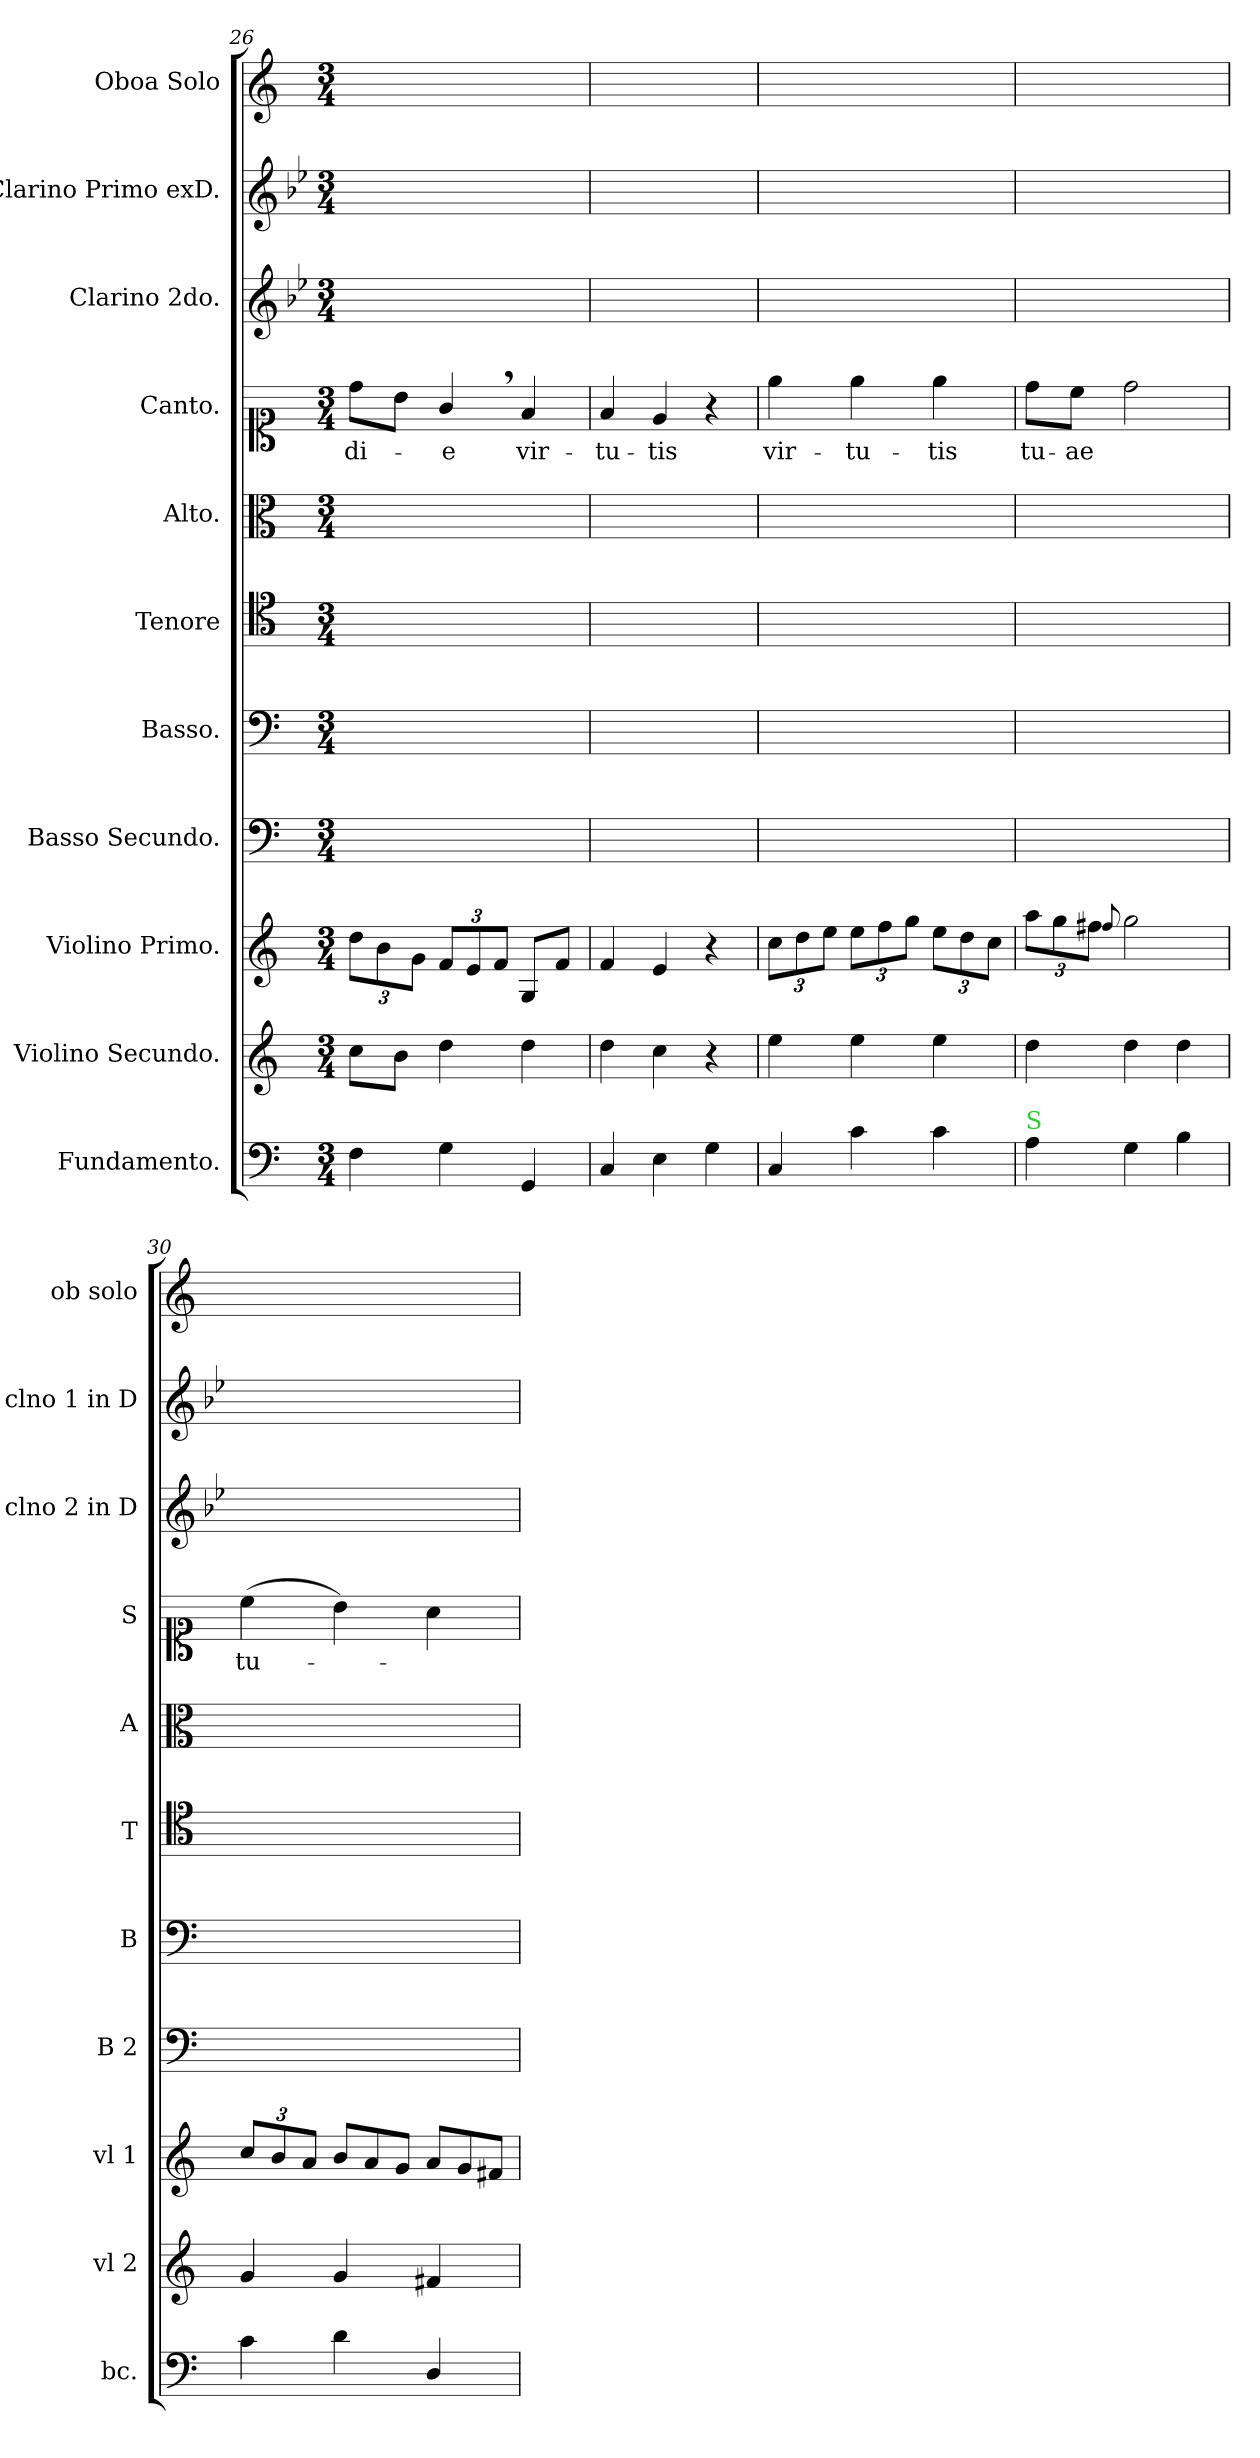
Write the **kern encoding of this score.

**kern	**kern	**kern	**kern	**kern	**kern	**kern	**kern	**text	**kern	**kern	**kern
*part11	*part10	*part9	*part8	*part7	*part6	*part5	*part4	*part4	*part3	*part2	*part1
*staff11	*staff10	*staff9	*staff8	*staff7	*staff6	*staff5	*staff4	*staff4	*staff3	*staff2	*staff1
*I"Fundamento.	*I"Violino Secundo.	*I"Violino Primo.	*I"Basso Secundo.	*I"Basso.	*I"Tenore	*I"Alto.	*I"Canto.	*	*I"Clarino 2do.	*I"Clarino Primo exD.	*I"Oboa Solo
*I'bc.	*I'vl 2	*I'vl 1	*I'B 2	*I'B	*I'T	*I'A	*I'S	*	*I'clno 2 in D	*I'clno 1 in D	*I'ob solo
*clefF4	*clefG2	*clefG2	*clefF4	*clefF4	*clefC4	*clefC3	*clefC1	*	*clefG2	*clefG2	*clefG2
*	*	*	*	*	*	*	*	*	*ITrd-1c-2	*ITrd-1c-2	*
*k[]	*k[]	*k[]	*k[]	*k[]	*k[]	*k[]	*k[]	*	*k[]	*k[]	*k[]
*M3/4	*M3/4	*M3/4	*M3/4	*M3/4	*M3/4	*M3/4	*M3/4	*	*M3/4	*M3/4	*M3/4
=26	=26	=26	=26	=26	=26	=26	=26	=26	=26	=26	=26
4F\	8cc\L	12dd\L	2.ryy	2.ryy	2.ryy	2.ryy	8dd\L	di-	2.ryy	2.ryy	2.ryy
.	.	12b\	.	.	.	.	.	.	.	.	.
.	8b\J	.	.	.	.	.	8b\J	.	.	.	.
.	.	12g\J	.	.	.	.	.	.	.	.	.
4G\	4dd\	12f/L	.	.	.	.	4g,/	-e	.	.	.
.	.	12e/	.	.	.	.	.	.	.	.	.
.	.	12f/J	.	.	.	.	.	.	.	.	.
4GG/	4dd\	8G/L	.	.	.	.	4f/	vir-	.	.	.
.	.	8f/J	.	.	.	.	.	.	.	.	.
=27	=27	=27	=27	=27	=27	=27	=27	=27	=27	=27	=27
4C/	4dd\	4f/	2.ryy	2.ryy	2.ryy	2.ryy	4f/	-tu-	2.ryy	2.ryy	2.ryy
4E\	4cc\	4e/	.	.	.	.	4e/	-tis	.	.	.
4G\	4r	4r	.	.	.	.	4r	.	.	.	.
=28	=28	=28	=28	=28	=28	=28	=28	=28	=28	=28	=28
4C/	4ee\	12cc\L	2.ryy	2.ryy	2.ryy	2.ryy	4ee\	vir-	2.ryy	2.ryy	2.ryy
.	.	12dd\	.	.	.	.	.	.	.	.	.
.	.	12ee\J	.	.	.	.	.	.	.	.	.
4c\	4ee\	12ee\L	.	.	.	.	4ee\	-tu-	.	.	.
.	.	12ff\	.	.	.	.	.	.	.	.	.
.	.	12gg\J	.	.	.	.	.	.	.	.	.
4c\	4ee\	12ee\L	.	.	.	.	4ee\	-tis	.	.	.
.	.	12dd\	.	.	.	.	.	.	.	.	.
.	.	12cc\J	.	.	.	.	.	.	.	.	.
=29	=29	=29	=29	=29	=29	=29	=29	=29	=29	=29	=29
!LO:TX:a:color=limegreen:t=S	!	!	!	!	!	!	!	!	!	!	!
4A\	4dd\	12aa\L	2.ryy	2.ryy	2.ryy	2.ryy	8dd\L	tu-	2.ryy	2.ryy	2.ryy
.	.	12gg\	.	.	.	.	.	.	.	.	.
.	.	.	.	.	.	.	8cc\J	-ae	.	.	.
.	.	12ff#X\J	.	.	.	.	.	.	.	.	.
.	.	8qqff#/	.	.	.	.	.	.	.	.	.
4G\	4dd\	2gg\	.	.	.	.	2dd\	.	.	.	.
4B\	4dd\	.	.	.	.	.	.	.	.	.	.
=30	=30	=30	=30	=30	=30	=30	=30	=30	=30	=30	=30
4c\	4g/	12cc/L	2.ryy	2.ryy	2.ryy	2.ryy	(4cc\	tu-	2.ryy	2.ryy	2.ryy
.	.	12b/	.	.	.	.	.	.	.	.	.
.	.	12a/J	.	.	.	.	.	.	.	.	.
*	*	*Xtuplet	*	*	*	*	*	*	*	*	*
4d\	4g/	12b/L	.	.	.	.	4b\)	.	.	.	.
.	.	12a/	.	.	.	.	.	.	.	.	.
.	.	12g/J	.	.	.	.	.	.	.	.	.
4D/	4f#X/	12a/L	.	.	.	.	4a\	.	.	.	.
.	.	12g/	.	.	.	.	.	.	.	.	.
.	.	12f#X/J	.	.	.	.	.	.	.	.	.
=	=	=	=	=	=	=	=	=	=	=	=
*-	*-	*-	*-	*-	*-	*-	*-	*-	*-	*-	*-
